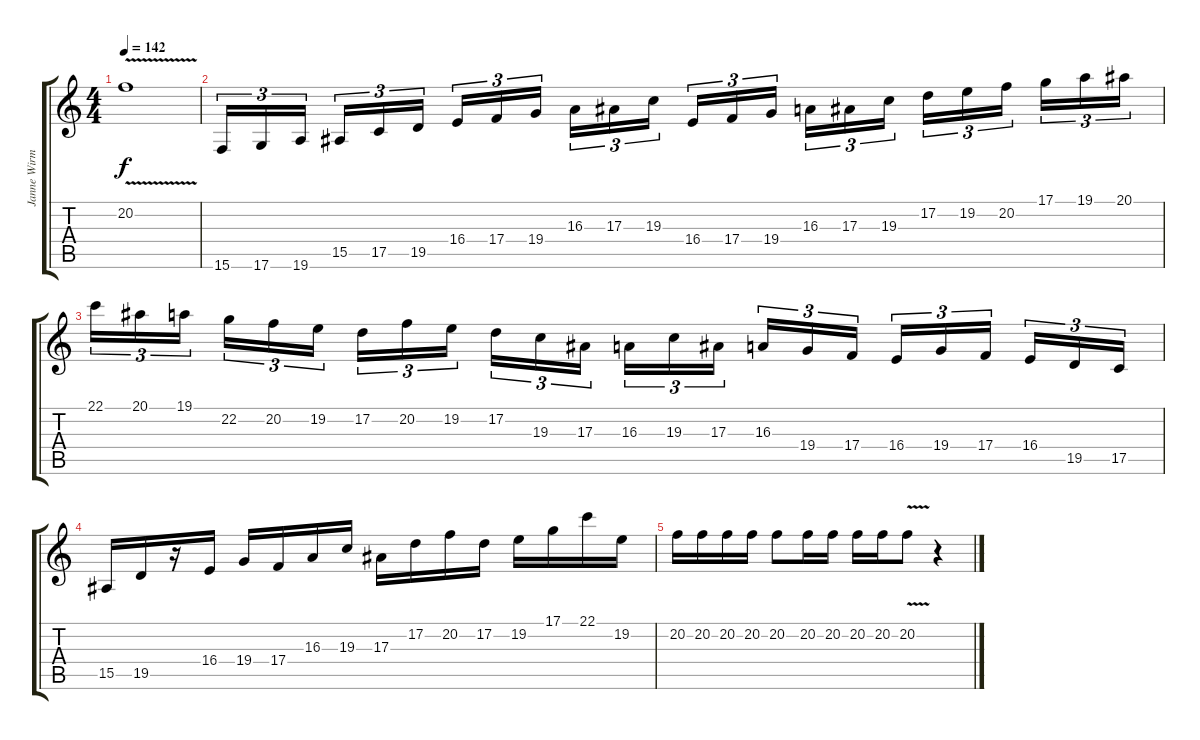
\track ("Janne Wirman" "Janne Wirm") {instrument lead1square}
\staff {score tabs}
\tuning (D4 A3 F3 C3 G2 D2) {hide}
\ts (4 4)
\tempo 142
\clef g2
\ks c
20.2{v}.1{dy f} |
15.6.16{tu (3 2)} 17.6.16{tu (3 2)} 19.6.16{tu (3 2)} 15.5.16{tu (3 2)} 17.5.16{tu (3 2)} 19.5.16{tu (3 2)} 16.4.16{tu (3 2)} 17.4.16{tu (3 2)} 19.4.16{tu (3 2)} 16.3.16{tu (3 2)} 17.3.16{tu (3 2)} 19.3.16{tu (3 2)} 16.4.16{tu (3 2)} 17.4.16{tu (3 2)} 19.4.16{tu (3 2)} 16.3.16{tu (3 2)} 17.3.16{tu (3 2)} 19.3.16{tu (3 2)} 17.2.16{tu (3 2)} 19.2.16{tu (3 2)} 20.2.16{tu (3 2)} 17.1.16{tu (3 2)} 19.1.16{tu (3 2)} 20.1.16{tu (3 2)} |
22.1.16{tu (3 2)} 20.1.16{tu (3 2)} 19.1.16{tu (3 2)} 22.2.16{tu (3 2)} 20.2.16{tu (3 2)} 19.2.16{tu (3 2)} 17.2.16{tu (3 2)} 20.2.16{tu (3 2)} 19.2.16{tu (3 2)} 17.2.16{tu (3 2)} 19.3.16{tu (3 2)} 17.3.16{tu (3 2)} 16.3.16{tu (3 2)} 19.3.16{tu (3 2)} 17.3.16{tu (3 2)} 16.3.16{tu (3 2)} 19.4.16{tu (3 2)} 17.4.16{tu (3 2)} 16.4.16{tu (3 2)} 19.4.16{tu (3 2)} 17.4.16{tu (3 2)} 16.4.16{tu (3 2)} 19.5.16{tu (3 2)} 17.5.16{tu (3 2)} |
15.5.16 19.5.16 r.16 16.4.16 19.4.16 17.4.16 16.3.16 19.3.16 17.3.16 17.2.16 20.2.16 17.2.16 19.2.16 17.1.16 22.1.16 19.2.16 |
20.2.16 20.2.16 20.2.16 20.2.16 20.2.8 20.2.16 20.2.16 20.2.16 20.2.16 20.2{v}.8 r.4
